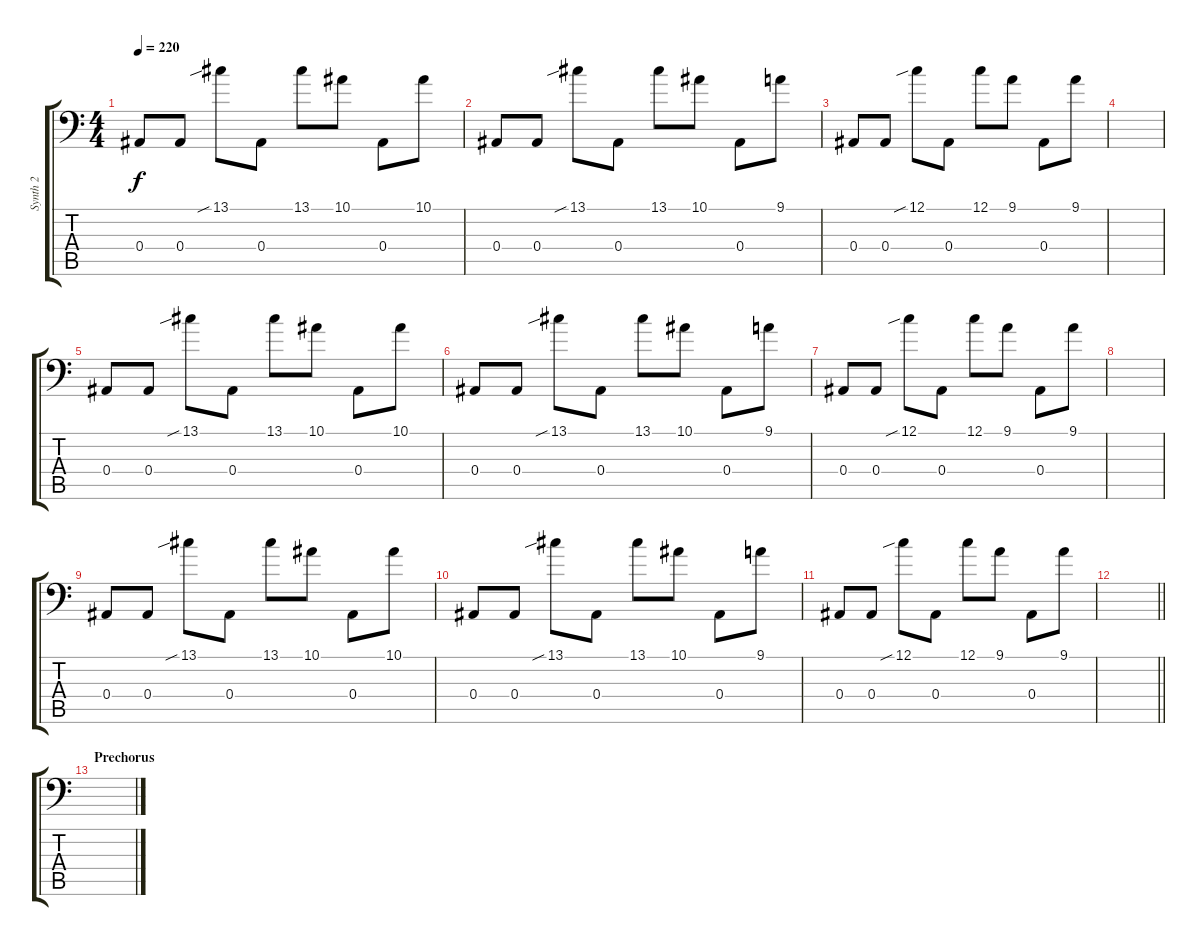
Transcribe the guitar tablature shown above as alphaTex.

\track ("Synth 2" "Synth 2") {instrument synthbrass1}
\staff {score tabs}
\tuning (C4 G3 Eb3 Bb2 F2 Bb1) {hide}
\ts (4 4)
\tempo 220
\clef f4
\ks c
0.4.8{dy f} 0.4.8 13.1{sib}.8 0.4.8 13.1.8 10.1.8 0.4.8 10.1.8 |
0.4.8 0.4.8 13.1{sib}.8 0.4.8 13.1.8 10.1.8 0.4.8 9.1.8 |
0.4.8 0.4.8 12.1{sib}.8 0.4.8 12.1.8 9.1.8 0.4.8 9.1.8 |
|
0.4.8 0.4.8 13.1{sib}.8 0.4.8 13.1.8 10.1.8 0.4.8 10.1.8 |
0.4.8 0.4.8 13.1{sib}.8 0.4.8 13.1.8 10.1.8 0.4.8 9.1.8 |
0.4.8 0.4.8 12.1{sib}.8 0.4.8 12.1.8 9.1.8 0.4.8 9.1.8 |
|
0.4.8 0.4.8 13.1{sib}.8 0.4.8 13.1.8 10.1.8 0.4.8 10.1.8 |
0.4.8 0.4.8 13.1{sib}.8 0.4.8 13.1.8 10.1.8 0.4.8 9.1.8 |
0.4.8 0.4.8 12.1{sib}.8 0.4.8 12.1.8 9.1.8 0.4.8 9.1.8 |
\barLineRight lightlight
|
\section ("" "Prechorus")
